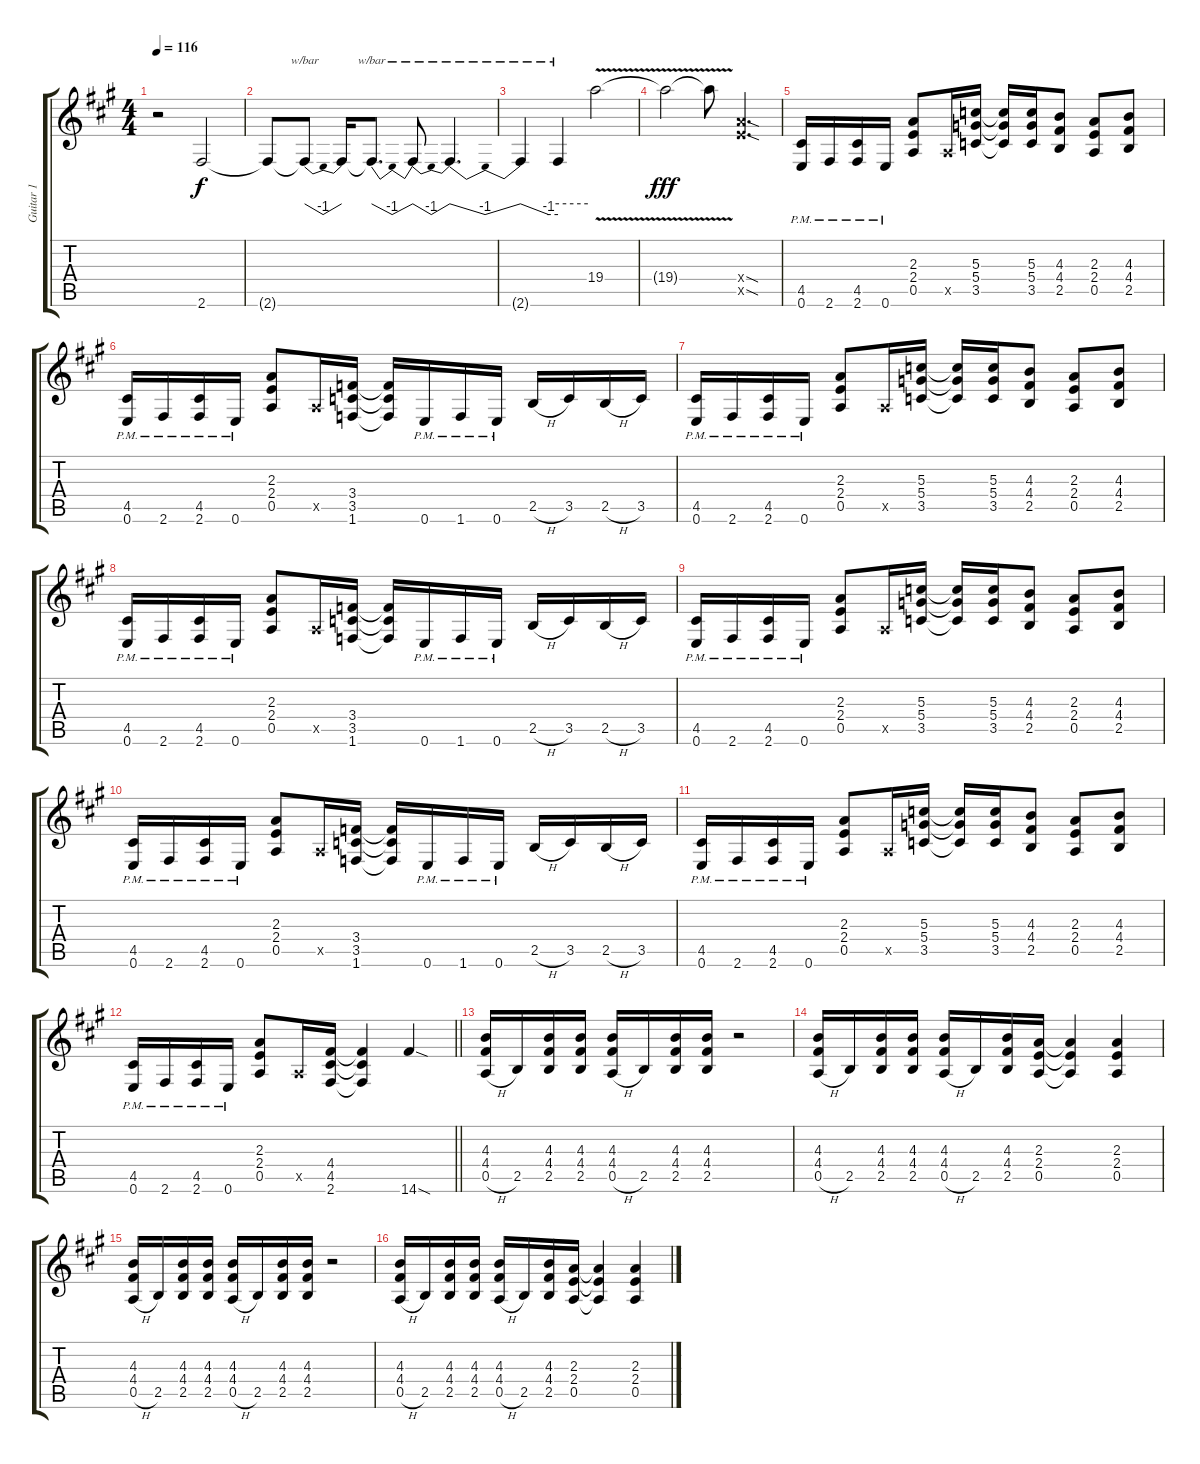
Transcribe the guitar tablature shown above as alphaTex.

\track ("Guitar 1" "Guitar 1") {instrument distortionguitar}
\staff {score tabs}
\tuning (E4 B3 G3 D3 A2 E2) {hide}
\ts (4 4)
\tempo 116
\clef g2
\ks a
r.2{dy f instrument distortionguitar} 2.6.2 |
2.6{t}.8 2.6{t}.8{tbe (dip default 0 0 30 -4 60 0)} 2.6{t}.16 2.6{t}.8{d tbe (dip default 0 0 30 -4 60 0)} 2.6{t}.8{tbe (dip default 0 0 30 -4 60 0)} 2.6{t}.4{d tbe (dip default 0 0 30 -4 60 0)} |
2.6{t}.4{tbe (custom default 0 0 45 -4 60 -4)} 2.6{t}.4{tbe (hold default 0 0 60 0)} 19.4{v}.2 |
19.4{v t}.2{dy fff} 19.4{v t}.8 (7.4{sod x} 7.5{sod x}).4{d} |
(4.5{pm} 0.6{pm}).16 2.6{pm}.16 (4.5{pm} 2.6{pm}).16 0.6{pm}.16 (2.3 2.4 0.5).8 0.5{x}.16 (5.3 5.4 3.5).16 (5.3{t} 5.4{t} 3.5{t}).16 (5.3 5.4 3.5).16 (4.3 4.4 2.5).8 (2.3 2.4 0.5).8 (4.3 4.4 2.5).8 |
(4.5{pm} 0.6{pm}).16 2.6{pm}.16 (4.5{pm} 2.6{pm}).16 0.6{pm}.16 (2.3 2.4 0.5).8 0.5{x}.16 (3.4 3.5 1.6).16 (3.4{t} 3.5{t} 1.6{t}).16 0.6{pm}.16 1.6{pm}.16 0.6{pm}.16 2.5{h}.16 3.5.16 2.5{h}.16 3.5.16 |
(4.5{pm} 0.6{pm}).16 2.6{pm}.16 (4.5{pm} 2.6{pm}).16 0.6{pm}.16 (2.3 2.4 0.5).8 0.5{x}.16 (5.3 5.4 3.5).16 (5.3{t} 5.4{t} 3.5{t}).16 (5.3 5.4 3.5).16 (4.3 4.4 2.5).8 (2.3 2.4 0.5).8 (4.3 4.4 2.5).8 |
(4.5{pm} 0.6{pm}).16 2.6{pm}.16 (4.5{pm} 2.6{pm}).16 0.6{pm}.16 (2.3 2.4 0.5).8 0.5{x}.16 (3.4 3.5 1.6).16 (3.4{t} 3.5{t} 1.6{t}).16 0.6{pm}.16 1.6{pm}.16 0.6{pm}.16 2.5{h}.16 3.5.16 2.5{h}.16 3.5.16 |
(4.5{pm} 0.6{pm}).16 2.6{pm}.16 (4.5{pm} 2.6{pm}).16 0.6{pm}.16 (2.3 2.4 0.5).8 0.5{x}.16 (5.3 5.4 3.5).16 (5.3{t} 5.4{t} 3.5{t}).16 (5.3 5.4 3.5).16 (4.3 4.4 2.5).8 (2.3 2.4 0.5).8 (4.3 4.4 2.5).8 |
(4.5{pm} 0.6{pm}).16 2.6{pm}.16 (4.5{pm} 2.6{pm}).16 0.6{pm}.16 (2.3 2.4 0.5).8 0.5{x}.16 (3.4 3.5 1.6).16 (3.4{t} 3.5{t} 1.6{t}).16 0.6{pm}.16 1.6{pm}.16 0.6{pm}.16 2.5{h}.16 3.5.16 2.5{h}.16 3.5.16 |
(4.5{pm} 0.6{pm}).16 2.6{pm}.16 (4.5{pm} 2.6{pm}).16 0.6{pm}.16 (2.3 2.4 0.5).8 0.5{x}.16 (5.3 5.4 3.5).16 (5.3{t} 5.4{t} 3.5{t}).16 (5.3 5.4 3.5).16 (4.3 4.4 2.5).8 (2.3 2.4 0.5).8 (4.3 4.4 2.5).8 |
\barLineRight lightlight
(4.5{pm} 0.6{pm}).16 2.6{pm}.16 (4.5{pm} 2.6{pm}).16 0.6{pm}.16 (2.3 2.4 0.5).8 0.5{x}.16 (4.4 4.5 2.6).16 (4.4{t} 4.5{t} 2.6{t}).4 14.6{sod}.4 |
(4.3 4.4 0.5{h}).16 2.5.16 (4.3 4.4 2.5).16 (4.3 4.4 2.5).16 (4.3 4.4 0.5{h}).16 2.5.16 (4.3 4.4 2.5).16 (4.3 4.4 2.5).16 r.2 |
(4.3 4.4 0.5{h}).16 2.5.16 (4.3 4.4 2.5).16 (4.3 4.4 2.5).16 (4.3 4.4 0.5{h}).16 2.5.16 (4.3 4.4 2.5).16 (2.3 2.4 0.5).16 (2.3{t} 2.4{t} 0.5{t}).4 (2.3 2.4 0.5).4 |
(4.3 4.4 0.5{h}).16 2.5.16 (4.3 4.4 2.5).16 (4.3 4.4 2.5).16 (4.3 4.4 0.5{h}).16 2.5.16 (4.3 4.4 2.5).16 (4.3 4.4 2.5).16 r.2 |
(4.3 4.4 0.5{h}).16 2.5.16 (4.3 4.4 2.5).16 (4.3 4.4 2.5).16 (4.3 4.4 0.5{h}).16 2.5.16 (4.3 4.4 2.5).16 (2.3 2.4 0.5).16 (2.3{t} 2.4{t} 0.5{t}).4 (2.3 2.4 0.5).4
